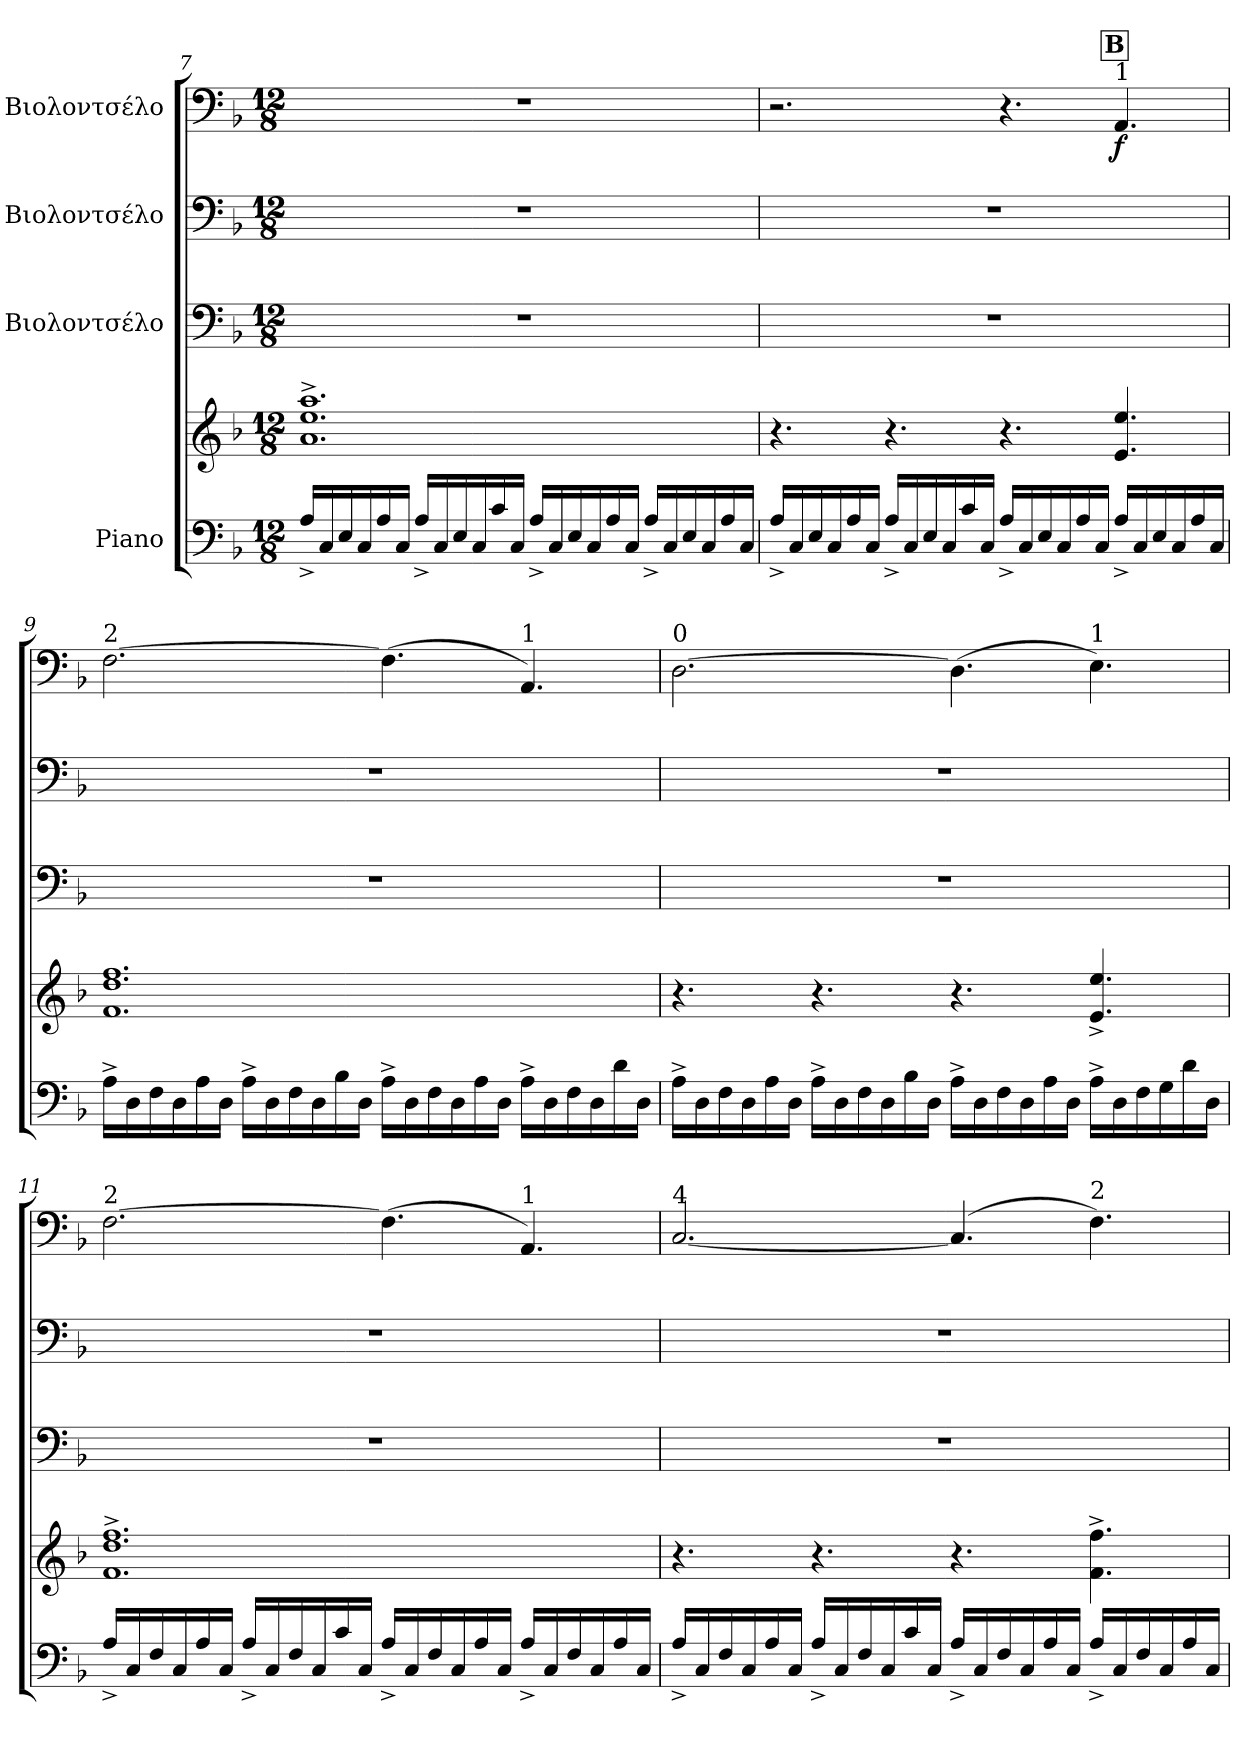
**kern	**kern	**kern	**kern	**kern	**dynam
*part4	*part4	*part3	*part2	*part1	*part1
*staff5	*staff4	*staff3	*staff2	*staff1	*staff1
*I"Piano	*	*I"Βιολοντσέλο	*I"Βιολοντσέλο	*I"Βιολοντσέλο	*
*clefF4	*clefG2	*clefF4	*clefF4	*clefF4	*
*k[b-]	*k[b-]	*k[b-]	*k[b-]	*k[b-]	*
*M12/8	*M12/8	*M12/8	*M12/8	*M12/8	*
=7	=7	=7	=7	=7	=7
16A^\LL	1.a^ 1.ee^ 1.aa^	1.r	1.r	1.r	.
16C/	.	.	.	.	.
16E\	.	.	.	.	.
16C/	.	.	.	.	.
16A\	.	.	.	.	.
16C/JJ	.	.	.	.	.
16A^\LL	.	.	.	.	.
16C/	.	.	.	.	.
16E\	.	.	.	.	.
16C/	.	.	.	.	.
16c\	.	.	.	.	.
16C/JJ	.	.	.	.	.
16A^\LL	.	.	.	.	.
16C/	.	.	.	.	.
16E\	.	.	.	.	.
16C/	.	.	.	.	.
16A\	.	.	.	.	.
16C/JJ	.	.	.	.	.
16A^\LL	.	.	.	.	.
16C/	.	.	.	.	.
16E\	.	.	.	.	.
16C/	.	.	.	.	.
16A\	.	.	.	.	.
16C/JJ	.	.	.	.	.
!!LO:REH:place=s1:a:B:fs=14:t=B:qo=4.5
=8	=8	=8	=8	=8	=8
16A^\LL	4.r	1.r	1.r	2.r	.
16C/	.	.	.	.	.
16E\	.	.	.	.	.
16C/	.	.	.	.	.
16A\	.	.	.	.	.
16C/JJ	.	.	.	.	.
16A^\LL	4.r	.	.	.	.
16C/	.	.	.	.	.
16E\	.	.	.	.	.
16C/	.	.	.	.	.
16c\	.	.	.	.	.
16C/JJ	.	.	.	.	.
16A^\LL	4.r	.	.	4.r	.
16C/	.	.	.	.	.
16E\	.	.	.	.	.
16C/	.	.	.	.	.
16A\	.	.	.	.	.
16C/JJ	.	.	.	.	.
!	!	!	!	!LO:TX:a:t=1	!
!	!	!	!	!	!LO:DY:b
16A^\LL	4.e/ 4.ee/	.	.	4.AA/	f
16C/	.	.	.	.	.
16E\	.	.	.	.	.
16C/	.	.	.	.	.
16A\	.	.	.	.	.
16C/JJ	.	.	.	.	.
=9	=9	=9	=9	=9	=9
*	*	*	*	*MM90	*
!	!	!	!	!LO:TX:a:t=2	!
16A^\LL	1.f 1.dd 1.ff	1.r	1.r	[2.F\	.
16D\	.	.	.	.	.
16F\	.	.	.	.	.
16D\	.	.	.	.	.
16A\	.	.	.	.	.
16D\JJ	.	.	.	.	.
16A^\LL	.	.	.	.	.
16D\	.	.	.	.	.
16F\	.	.	.	.	.
16D\	.	.	.	.	.
16B-\	.	.	.	.	.
16D\JJ	.	.	.	.	.
16A^\LL	.	.	.	(4.F\]	.
16D\	.	.	.	.	.
16F\	.	.	.	.	.
16D\	.	.	.	.	.
16A\	.	.	.	.	.
16D\JJ	.	.	.	.	.
!	!	!	!	!LO:TX:a:t=1	!
16A^\LL	.	.	.	4.AA/)	.
16D\	.	.	.	.	.
16F\	.	.	.	.	.
16D\	.	.	.	.	.
16d\	.	.	.	.	.
16D\JJ	.	.	.	.	.
=10	=10	=10	=10	=10	=10
!	!	!	!	!LO:TX:a:t=0	!
16A^\LL	4.r	1.r	1.r	[2.D\	.
16D\	.	.	.	.	.
16F\	.	.	.	.	.
16D\	.	.	.	.	.
16A\	.	.	.	.	.
16D\JJ	.	.	.	.	.
16A^\LL	4.r	.	.	.	.
16D\	.	.	.	.	.
16F\	.	.	.	.	.
16D\	.	.	.	.	.
16B-\	.	.	.	.	.
16D\JJ	.	.	.	.	.
16A^\LL	4.r	.	.	(4.D\]	.
16D\	.	.	.	.	.
16F\	.	.	.	.	.
16D\	.	.	.	.	.
16A\	.	.	.	.	.
16D\JJ	.	.	.	.	.
!	!	!	!	!LO:TX:a:t=1	!
16A^\LL	4.e/^ 4.ee/^	.	.	4.E\)	.
16D\	.	.	.	.	.
16F\	.	.	.	.	.
16G\	.	.	.	.	.
16d\	.	.	.	.	.
16D\JJ	.	.	.	.	.
!!LO:LB:g=z
=11	=11	=11	=11	=11	=11
!	!	!	!	!LO:TX:a:t=2	!
16A^\LL	1.f^ 1.dd^ 1.ff^	1.r	1.r	[2.F\	.
16C/	.	.	.	.	.
16F\	.	.	.	.	.
16C/	.	.	.	.	.
16A\	.	.	.	.	.
16C/JJ	.	.	.	.	.
16A^\LL	.	.	.	.	.
16C/	.	.	.	.	.
16F\	.	.	.	.	.
16C/	.	.	.	.	.
16c\	.	.	.	.	.
16C/JJ	.	.	.	.	.
16A^\LL	.	.	.	(4.F\]	.
16C/	.	.	.	.	.
16F\	.	.	.	.	.
16C/	.	.	.	.	.
16A\	.	.	.	.	.
16C/JJ	.	.	.	.	.
!	!	!	!	!LO:TX:a:t=1	!
16A^\LL	.	.	.	4.AA/)	.
16C/	.	.	.	.	.
16F\	.	.	.	.	.
16C/	.	.	.	.	.
16A\	.	.	.	.	.
16C/JJ	.	.	.	.	.
=12	=12	=12	=12	=12	=12
!	!	!	!	!LO:TX:a:t=4	!
16A^\LL	4.r	1.r	1.r	[2.C/	.
16C/	.	.	.	.	.
16F\	.	.	.	.	.
16C/	.	.	.	.	.
16A\	.	.	.	.	.
16C/JJ	.	.	.	.	.
16A^\LL	4.r	.	.	.	.
16C/	.	.	.	.	.
16F\	.	.	.	.	.
16C/	.	.	.	.	.
16c\	.	.	.	.	.
16C/JJ	.	.	.	.	.
16A^\LL	4.r	.	.	(4.C/]	.
16C/	.	.	.	.	.
16F\	.	.	.	.	.
16C/	.	.	.	.	.
16A\	.	.	.	.	.
16C/JJ	.	.	.	.	.
!	!	!	!	!LO:TX:a:t=2	!
16A^\LL	4.f\^ 4.ff\^	.	.	4.F\)	.
16C/	.	.	.	.	.
16F\	.	.	.	.	.
16C/	.	.	.	.	.
16A\	.	.	.	.	.
16C/JJ	.	.	.	.	.
=	=	=	=	=	=
*-	*-	*-	*-	*-	*-
